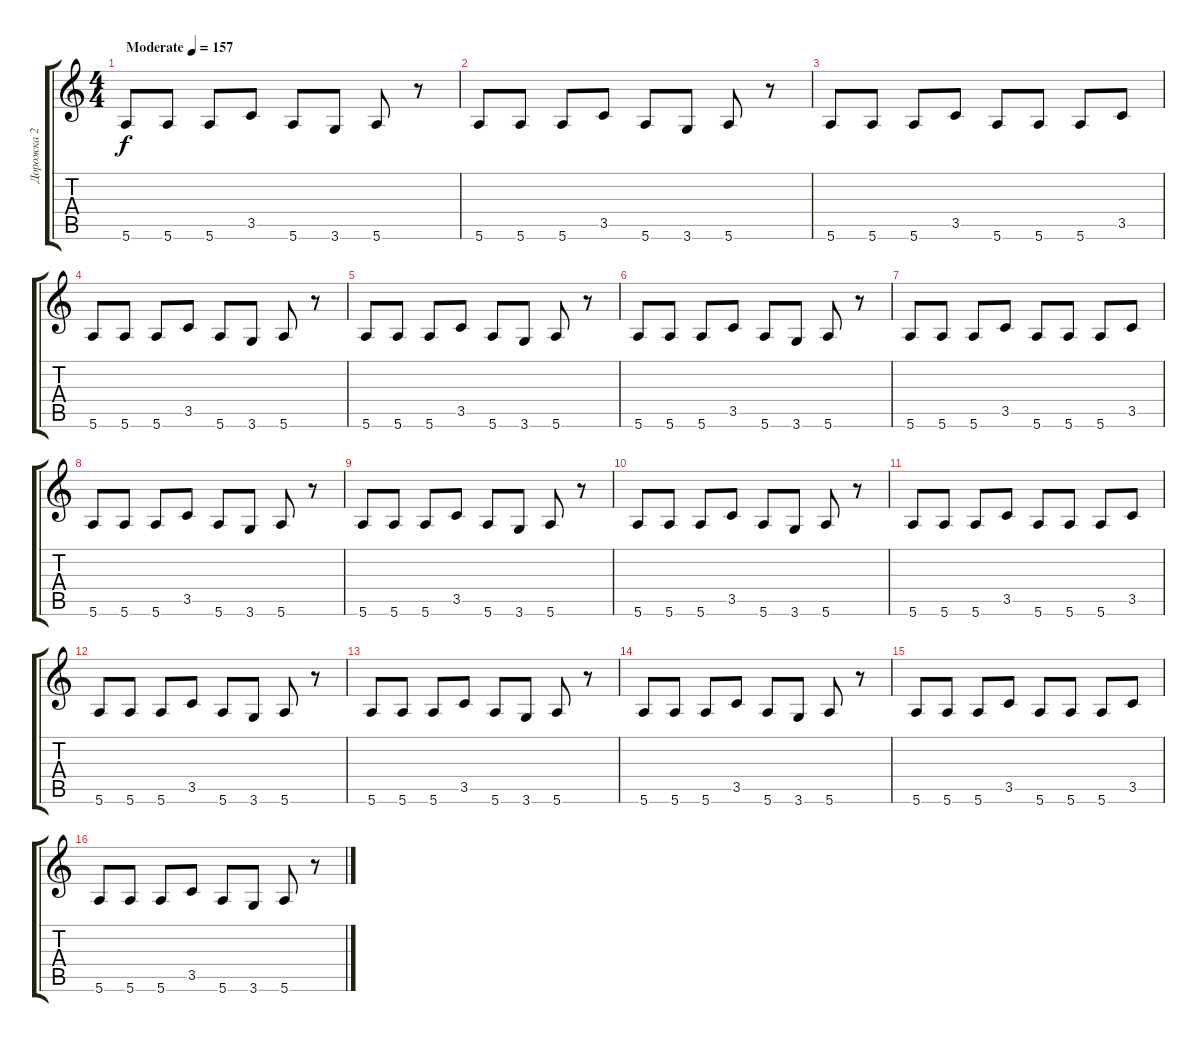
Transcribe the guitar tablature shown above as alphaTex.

\track ("Дорожка 2" "Дорожка 2") {instrument distortionguitar}
\staff {score tabs}
\tuning (E4 B3 G3 D3 A2 E2) {hide}
\ts (4 4)
\tempo (157 "Moderate")
\clef g2
\ks c
5.6.8{dy f instrument distortionguitar} 5.6.8 5.6.8 3.5.8 5.6.8 3.6.8 5.6.8 r.8 |
5.6.8 5.6.8 5.6.8 3.5.8 5.6.8 3.6.8 5.6.8 r.8 |
5.6.8 5.6.8 5.6.8 3.5.8 5.6.8 5.6.8 5.6.8 3.5.8 |
5.6.8 5.6.8 5.6.8 3.5.8 5.6.8 3.6.8 5.6.8 r.8 |
5.6.8 5.6.8 5.6.8 3.5.8 5.6.8 3.6.8 5.6.8 r.8 |
5.6.8 5.6.8 5.6.8 3.5.8 5.6.8 3.6.8 5.6.8 r.8 |
5.6.8 5.6.8 5.6.8 3.5.8 5.6.8 5.6.8 5.6.8 3.5.8 |
5.6.8 5.6.8 5.6.8 3.5.8 5.6.8 3.6.8 5.6.8 r.8 |
5.6.8 5.6.8 5.6.8 3.5.8 5.6.8 3.6.8 5.6.8 r.8 |
5.6.8 5.6.8 5.6.8 3.5.8 5.6.8 3.6.8 5.6.8 r.8 |
5.6.8 5.6.8 5.6.8 3.5.8 5.6.8 5.6.8 5.6.8 3.5.8 |
5.6.8 5.6.8 5.6.8 3.5.8 5.6.8 3.6.8 5.6.8 r.8 |
5.6.8 5.6.8 5.6.8 3.5.8 5.6.8 3.6.8 5.6.8 r.8 |
5.6.8 5.6.8 5.6.8 3.5.8 5.6.8 3.6.8 5.6.8 r.8 |
5.6.8 5.6.8 5.6.8 3.5.8 5.6.8 5.6.8 5.6.8 3.5.8 |
5.6.8 5.6.8 5.6.8 3.5.8 5.6.8 3.6.8 5.6.8 r.8
